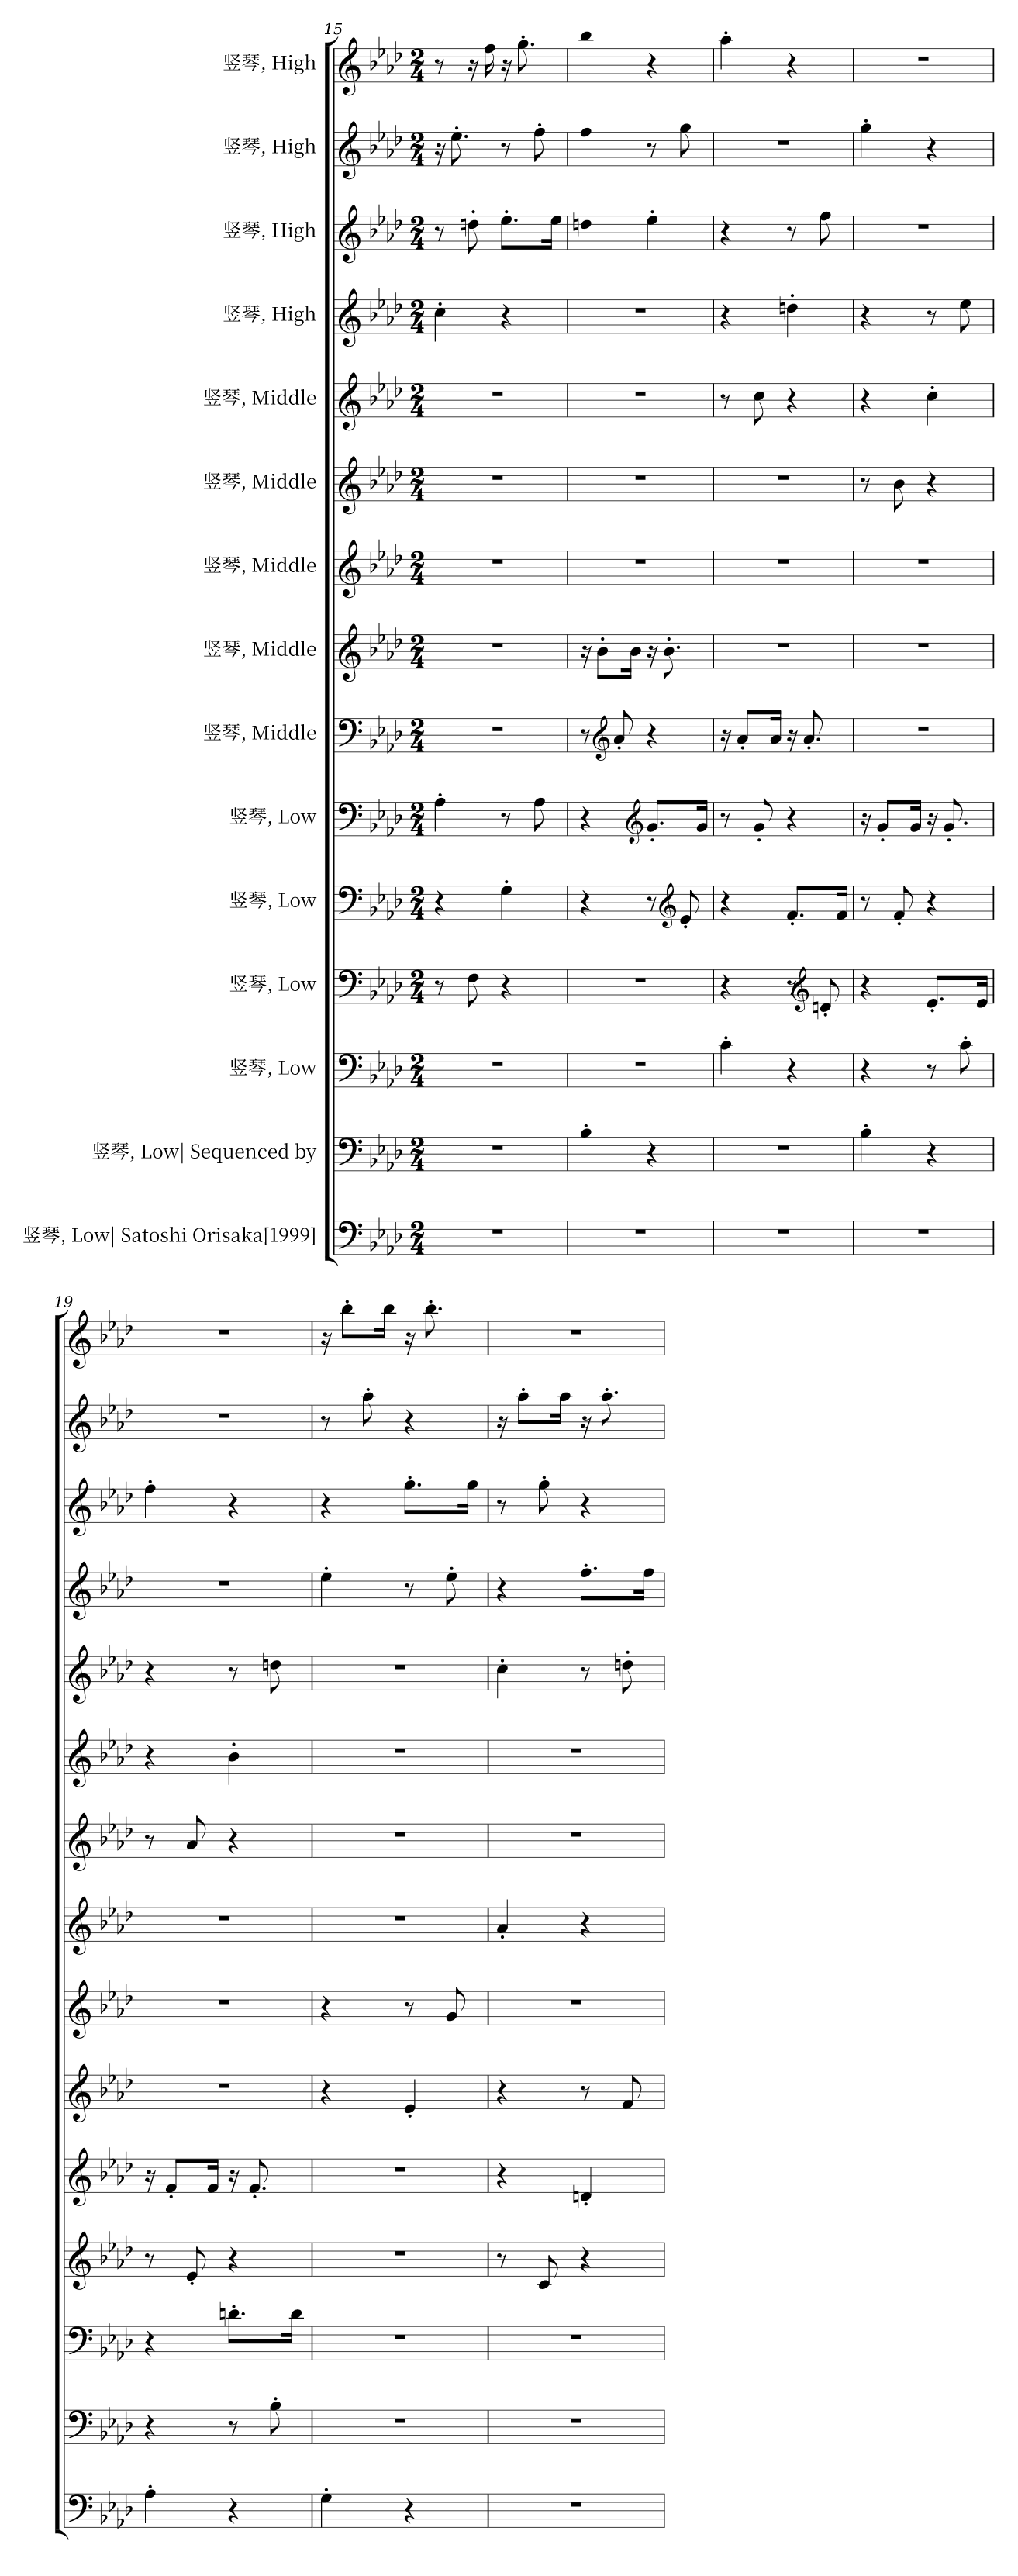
**kern	**kern	**kern	**kern	**kern	**kern	**kern	**kern	**kern	**kern	**kern	**kern	**kern	**kern	**kern
*part15	*part14	*part13	*part12	*part11	*part10	*part9	*part8	*part7	*part6	*part5	*part4	*part3	*part2	*part1
*staff15	*staff14	*staff13	*staff12	*staff11	*staff10	*staff9	*staff8	*staff7	*staff6	*staff5	*staff4	*staff3	*staff2	*staff1
*I"竖琴, Low|    Satoshi Orisaka[1999]	*I"竖琴, Low| Sequenced by	*I"竖琴, Low	*I"竖琴, Low	*I"竖琴, Low	*I"竖琴, Low	*I"竖琴, Middle	*I"竖琴, Middle	*I"竖琴, Middle	*I"竖琴, Middle	*I"竖琴, Middle	*I"竖琴, High	*I"竖琴, High	*I"竖琴, High	*I"竖琴, High
*clefF4	*clefF4	*clefF4	*clefF4	*clefF4	*clefF4	*clefF4	*clefG2	*clefG2	*clefG2	*clefG2	*clefG2	*clefG2	*clefG2	*clefG2
*k[b-e-a-d-]	*k[b-e-a-d-]	*k[b-e-a-d-]	*k[b-e-a-d-]	*k[b-e-a-d-]	*k[b-e-a-d-]	*k[b-e-a-d-]	*k[b-e-a-d-]	*k[b-e-a-d-]	*k[b-e-a-d-]	*k[b-e-a-d-]	*k[b-e-a-d-]	*k[b-e-a-d-]	*k[b-e-a-d-]	*k[b-e-a-d-]
*M2/4	*M2/4	*M2/4	*M2/4	*M2/4	*M2/4	*M2/4	*M2/4	*M2/4	*M2/4	*M2/4	*M2/4	*M2/4	*M2/4	*M2/4
=15	=15	=15	=15	=15	=15	=15	=15	=15	=15	=15	=15	=15	=15	=15
2r	2r	2r	8r	4r	4A-'\	2r	2r	2r	2r	2r	4cc'\	8r	16r	8r
.	.	.	.	.	.	.	.	.	.	.	.	.	8.ee-'\	.
.	.	.	8F\	.	.	.	.	.	.	.	.	8ddn'\	.	16r
.	.	.	.	.	.	.	.	.	.	.	.	.	.	16ff\
.	.	.	4r	4G'\	8r	.	.	.	.	.	4r	8.ee-'\L	8r	16r
.	.	.	.	.	.	.	.	.	.	.	.	.	.	8.gg'\
.	.	.	.	.	8A-\	.	.	.	.	.	.	.	8ff'\	.
.	.	.	.	.	.	.	.	.	.	.	.	16ee-\Jk	.	.
=16	=16	=16	=16	=16	=16	=16	=16	=16	=16	=16	=16	=16	=16	=16
2r	4B-'\	2r	2r	4r	4r	8r	16r	2r	2r	2r	2r	4ddn\	4ff\	4bb-\
.	.	.	.	.	.	.	8b-'\L	.	.	.	.	.	.	.
*	*	*	*	*	*	*clefG2	*	*	*	*	*	*	*	*
.	.	.	.	.	.	8a-'/	.	.	.	.	.	.	.	.
.	.	.	.	.	.	.	16b-\Jk	.	.	.	.	.	.	.
*	*	*	*	*	*clefG2	*	*	*	*	*	*	*	*	*
.	4r	.	.	8r	8.g'/L	4r	16r	.	.	.	.	4ee-'\	8r	4r
.	.	.	.	.	.	.	8.b-'\	.	.	.	.	.	.	.
*	*	*	*	*clefG2	*	*	*	*	*	*	*	*	*	*
.	.	.	.	8e-'/	.	.	.	.	.	.	.	.	8gg\	.
.	.	.	.	.	16g/Jk	.	.	.	.	.	.	.	.	.
=17	=17	=17	=17	=17	=17	=17	=17	=17	=17	=17	=17	=17	=17	=17
2r	2r	4c'\	4r	4r	8r	16r	2r	2r	2r	8r	4r	4r	2r	4aa-'\
.	.	.	.	.	.	8a-'/L	.	.	.	.	.	.	.	.
.	.	.	.	.	8g'/	.	.	.	.	8cc\	.	.	.	.
.	.	.	.	.	.	16a-/Jk	.	.	.	.	.	.	.	.
.	.	4r	8r	8.f'/L	4r	16r	.	.	.	4r	4ddn'\	8r	.	4r
.	.	.	.	.	.	8.a-'/	.	.	.	.	.	.	.	.
*	*	*	*clefG2	*	*	*	*	*	*	*	*	*	*	*
.	.	.	8dn'/	.	.	.	.	.	.	.	.	8ff\	.	.
.	.	.	.	16f/Jk	.	.	.	.	.	.	.	.	.	.
!!LO:PB:g=z
=18	=18	=18	=18	=18	=18	=18	=18	=18	=18	=18	=18	=18	=18	=18
2r	4B-'\	4r	4r	8r	16r	2r	2r	2r	8r	4r	4r	2r	4gg'\	2r
.	.	.	.	.	8g'/L	.	.	.	.	.	.	.	.	.
.	.	.	.	8f'/	.	.	.	.	8b-\	.	.	.	.	.
.	.	.	.	.	16g/Jk	.	.	.	.	.	.	.	.	.
.	4r	8r	8.e-'/L	4r	16r	.	.	.	4r	4cc'\	8r	.	4r	.
.	.	.	.	.	8.g'/	.	.	.	.	.	.	.	.	.
.	.	8c'\	.	.	.	.	.	.	.	.	8ee-\	.	.	.
.	.	.	16e-/Jk	.	.	.	.	.	.	.	.	.	.	.
=19	=19	=19	=19	=19	=19	=19	=19	=19	=19	=19	=19	=19	=19	=19
4A-'\	4r	4r	8r	16r	2r	2r	2r	8r	4r	4r	2r	4ff'\	2r	2r
.	.	.	.	8f'/L	.	.	.	.	.	.	.	.	.	.
.	.	.	8e-'/	.	.	.	.	8a-/	.	.	.	.	.	.
.	.	.	.	16f/Jk	.	.	.	.	.	.	.	.	.	.
4r	8r	8.dn'\L	4r	16r	.	.	.	4r	4b-'\	8r	.	4r	.	.
.	.	.	.	8.f'/	.	.	.	.	.	.	.	.	.	.
.	8B-'\	.	.	.	.	.	.	.	.	8ddn\	.	.	.	.
.	.	16d\Jk	.	.	.	.	.	.	.	.	.	.	.	.
=20	=20	=20	=20	=20	=20	=20	=20	=20	=20	=20	=20	=20	=20	=20
4G'\	2r	2r	2r	2r	4r	4r	2r	2r	2r	2r	4ee-'\	4r	8r	16r
.	.	.	.	.	.	.	.	.	.	.	.	.	.	8bb-'\L
.	.	.	.	.	.	.	.	.	.	.	.	.	8aa-'\	.
.	.	.	.	.	.	.	.	.	.	.	.	.	.	16bb-\Jk
4r	.	.	.	.	4e-'/	8r	.	.	.	.	8r	8.gg'\L	4r	16r
.	.	.	.	.	.	.	.	.	.	.	.	.	.	8.bb-'\
.	.	.	.	.	.	8g/	.	.	.	.	8ee-'\	.	.	.
.	.	.	.	.	.	.	.	.	.	.	.	16gg\Jk	.	.
=21	=21	=21	=21	=21	=21	=21	=21	=21	=21	=21	=21	=21	=21	=21
*	*	*	*	*	*	*	*	*	*	*	*	*	*	*MM92
2r	2r	2r	8r	4r	4r	2r	4a-'/	2r	2r	4cc'\	4r	8r	16r	2r
.	.	.	.	.	.	.	.	.	.	.	.	.	8aa-'\L	.
.	.	.	8c/	.	.	.	.	.	.	.	.	8gg'\	.	.
.	.	.	.	.	.	.	.	.	.	.	.	.	16aa-\Jk	.
.	.	.	4r	4dn'/	8r	.	4r	.	.	8r	8.ff'\L	4r	16r	.
.	.	.	.	.	.	.	.	.	.	.	.	.	8.aa-'\	.
.	.	.	.	.	8f/	.	.	.	.	8ddn'\	.	.	.	.
.	.	.	.	.	.	.	.	.	.	.	16ff\Jk	.	.	.
=	=	=	=	=	=	=	=	=	=	=	=	=	=	=
*-	*-	*-	*-	*-	*-	*-	*-	*-	*-	*-	*-	*-	*-	*-
